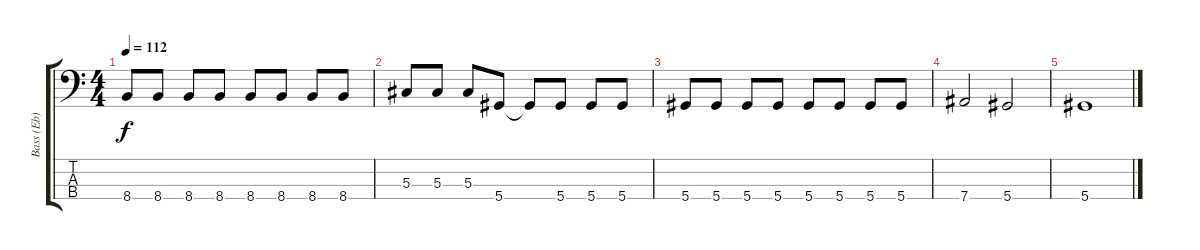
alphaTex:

\track ("Bass (Eb)" "Bass (Eb)") {instrument electricbassfinger}
\staff {score tabs}
\tuning (Gb2 Db2 Ab1 Eb1) {hide}
\ts (4 4)
\tempo 112
\clef f4
\ks c
8.4.8{dy f} 8.4.8 8.4.8 8.4.8 8.4.8 8.4.8 8.4.8 8.4.8 |
5.3.8 5.3.8 5.3.8 5.4.8 5.4{t}.8 5.4.8 5.4.8 5.4.8 |
5.4.8 5.4.8 5.4.8 5.4.8 5.4.8 5.4.8 5.4.8 5.4.8 |
7.4.2 5.4.2 |
5.4.1
